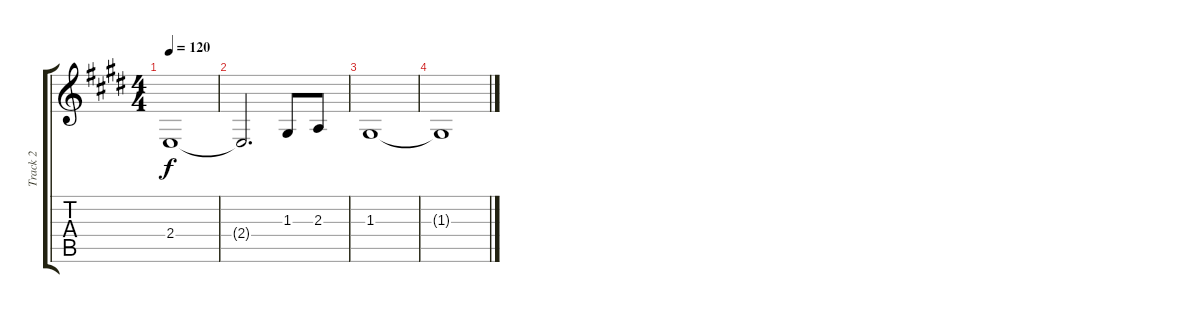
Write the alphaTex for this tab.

\track ("Track 2" "Track 2") {instrument violin}
\staff {score tabs}
\tuning (E4 B3 G3 D3 A2 E2) {hide}
\ts (4 4)
\tempo 120
\clef g2
\ks e
2.4.1{dy f} |
2.4{t}.2{d} 1.3.8 2.3.8 |
1.3.1 |
1.3{t}.1
